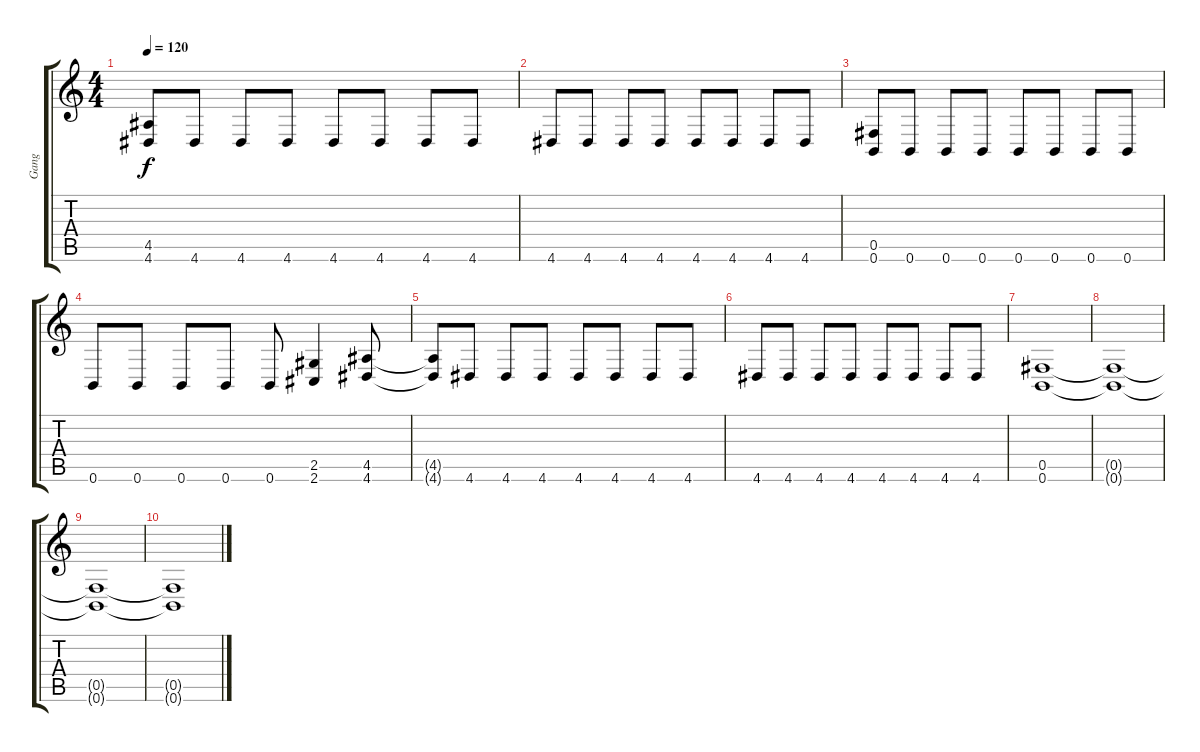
\track ("Gang" "Gang") {instrument distortionguitar}
\staff {score tabs}
\tuning (Db4 Ab3 E3 B2 Gb2 B1) {hide}
\ts (4 4)
\tempo 120
\clef g2
\ks c
(4.5{t} 4.6{t}).8{dy f} 4.6.8 4.6.8 4.6.8 4.6.8 4.6.8 4.6.8 4.6.8 |
4.6.8 4.6.8 4.6.8 4.6.8 4.6.8 4.6.8 4.6.8 4.6.8 |
(0.5 0.6).8 0.6.8 0.6.8 0.6.8 0.6.8 0.6.8 0.6.8 0.6.8 |
0.6.8 0.6.8 0.6.8 0.6.8 0.6.8 (2.5 2.6).4 (4.5 4.6).8 |
(4.5{t} 4.6{t}).8 4.6.8 4.6.8 4.6.8 4.6.8 4.6.8 4.6.8 4.6.8 |
4.6.8 4.6.8 4.6.8 4.6.8 4.6.8 4.6.8 4.6.8 4.6.8 |
(0.5 0.6).1 |
(0.5{t} 0.6{t}).1{volume 0} |
(0.5{t} 0.6{t}).1 |
(0.5{t} 0.6{t}).1
